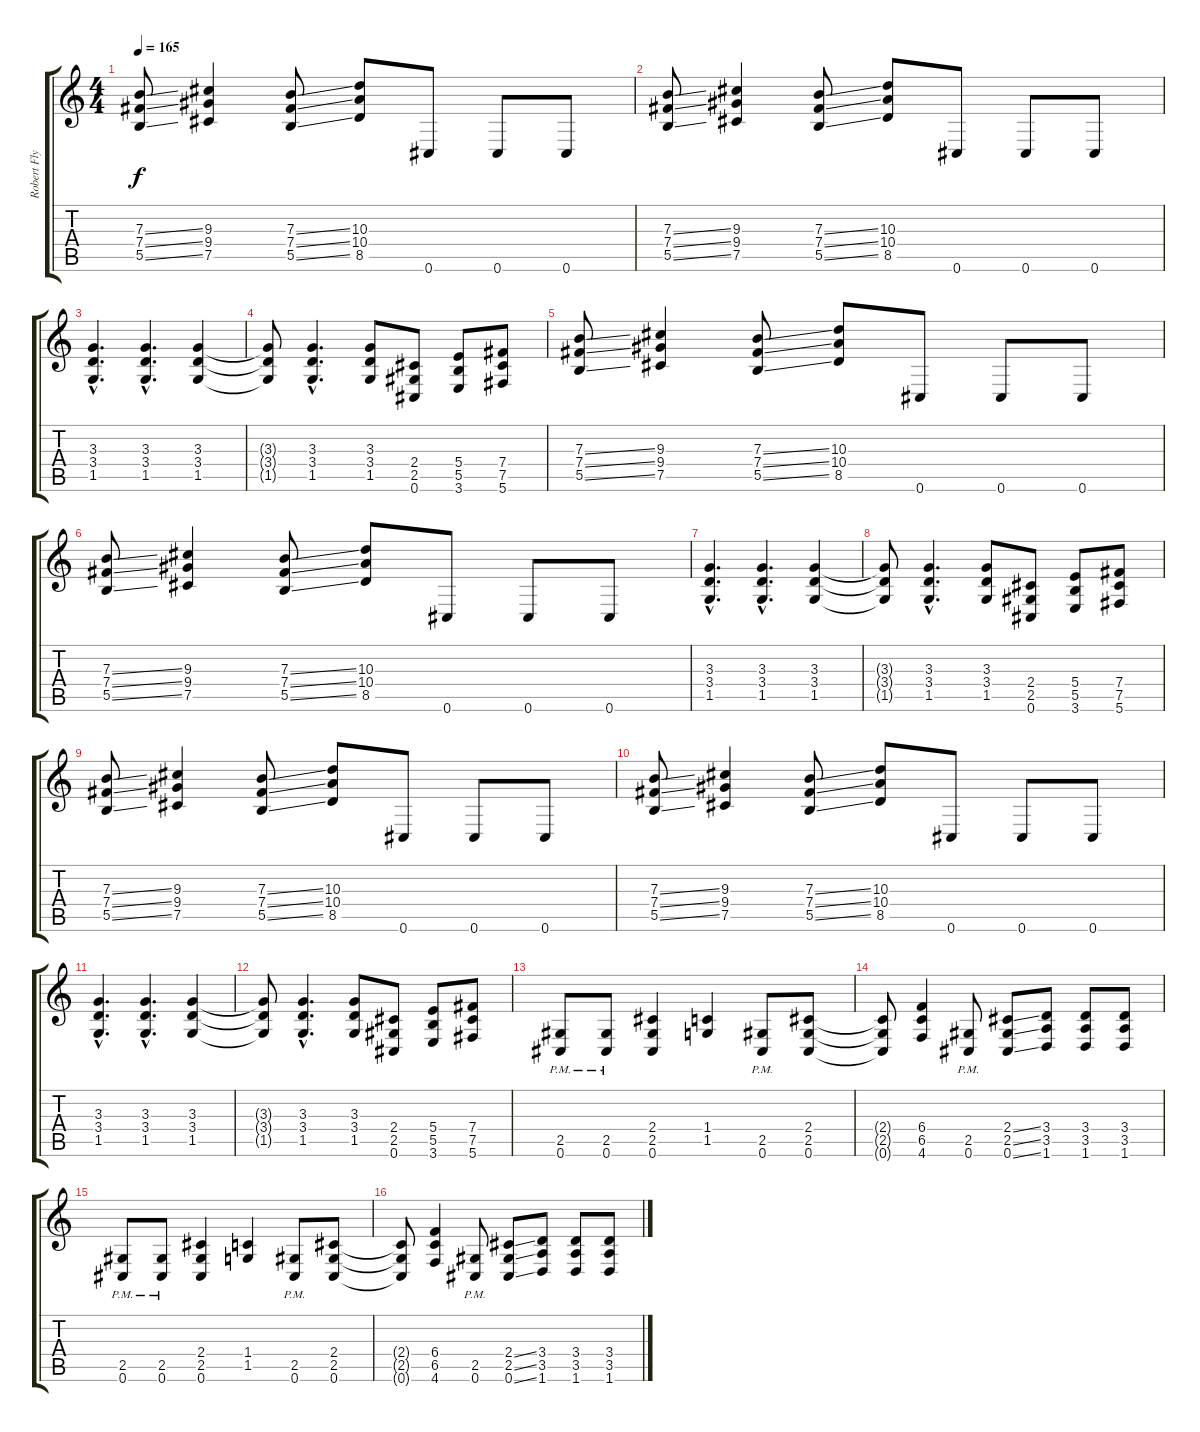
\track ("Robert Flynn" "Robert Fly") {instrument distortionguitar}
\staff {score tabs}
\tuning (Db4 Ab3 E3 B2 Gb2 Db2) {hide}
\ts (4 4)
\tempo 165
\clef g2
\ks c
(7.3{ss} 7.4{ss} 5.5{ss}).8{dy f} (9.3 9.4 7.5).4 (7.3{ss} 7.4{ss} 5.5{ss}).8 (10.3 10.4 8.5).8 0.6.8 0.6.8 0.6.8 |
(7.3{ss} 7.4{ss} 5.5{ss}).8 (9.3 9.4 7.5).4 (7.3{ss} 7.4{ss} 5.5{ss}).8 (10.3 10.4 8.5).8 0.6.8 0.6.8 0.6.8 |
(3.3{hac} 3.4{hac} 1.5{hac}).4{d} (3.3{hac} 3.4{hac} 1.5{hac}).4{d} (3.3 3.4 1.5).4 |
(3.3{t} 3.4{t} 1.5{t}).8 (3.3{hac} 3.4{hac} 1.5{hac}).4{d} (3.3 3.4 1.5).8 (2.4 2.5 0.6).8 (5.4 5.5 3.6).8 (7.4 7.5 5.6).8 |
(7.3{ss} 7.4{ss} 5.5{ss}).8 (9.3 9.4 7.5).4 (7.3{ss} 7.4{ss} 5.5{ss}).8 (10.3 10.4 8.5).8 0.6.8 0.6.8 0.6.8 |
(7.3{ss} 7.4{ss} 5.5{ss}).8 (9.3 9.4 7.5).4 (7.3{ss} 7.4{ss} 5.5{ss}).8 (10.3 10.4 8.5).8 0.6.8 0.6.8 0.6.8 |
(3.3{hac} 3.4{hac} 1.5{hac}).4{d} (3.3{hac} 3.4{hac} 1.5{hac}).4{d} (3.3 3.4 1.5).4 |
(3.3{t} 3.4{t} 1.5{t}).8 (3.3{hac} 3.4{hac} 1.5{hac}).4{d} (3.3 3.4 1.5).8 (2.4 2.5 0.6).8 (5.4 5.5 3.6).8 (7.4 7.5 5.6).8 |
(7.3{ss} 7.4{ss} 5.5{ss}).8 (9.3 9.4 7.5).4 (7.3{ss} 7.4{ss} 5.5{ss}).8 (10.3 10.4 8.5).8 0.6.8 0.6.8 0.6.8 |
(7.3{ss} 7.4{ss} 5.5{ss}).8 (9.3 9.4 7.5).4 (7.3{ss} 7.4{ss} 5.5{ss}).8 (10.3 10.4 8.5).8 0.6.8 0.6.8 0.6.8 |
(3.3{hac} 3.4{hac} 1.5{hac}).4{d} (3.3{hac} 3.4{hac} 1.5{hac}).4{d} (3.3 3.4 1.5).4 |
(3.3{t} 3.4{t} 1.5{t}).8 (3.3{hac} 3.4{hac} 1.5{hac}).4{d} (3.3 3.4 1.5).8 (2.4 2.5 0.6).8 (5.4 5.5 3.6).8 (7.4 7.5 5.6).8 |
(2.5{pm} 0.6{pm}).8 (2.5{pm} 0.6{pm}).8 (2.4 2.5 0.6).4 (1.4 1.5).4 (2.5{pm} 0.6{pm}).8 (2.4 2.5 0.6).8 |
(2.4{t} 2.5{t} 0.6{t}).8 (6.4 6.5 4.6).4 (2.5{pm} 0.6{pm}).8 (2.4{ss} 2.5{ss} 0.6{ss}).8 (3.4 3.5 1.6).8 (3.4 3.5 1.6).8 (3.4 3.5 1.6).8 |
(2.5{pm} 0.6{pm}).8 (2.5{pm} 0.6{pm}).8 (2.4 2.5 0.6).4 (1.4 1.5).4 (2.5{pm} 0.6{pm}).8 (2.4 2.5 0.6).8 |
(2.4{t} 2.5{t} 0.6{t}).8 (6.4 6.5 4.6).4 (2.5{pm} 0.6{pm}).8 (2.4{ss} 2.5{ss} 0.6{ss}).8 (3.4 3.5 1.6).8 (3.4 3.5 1.6).8 (3.4 3.5 1.6).8
